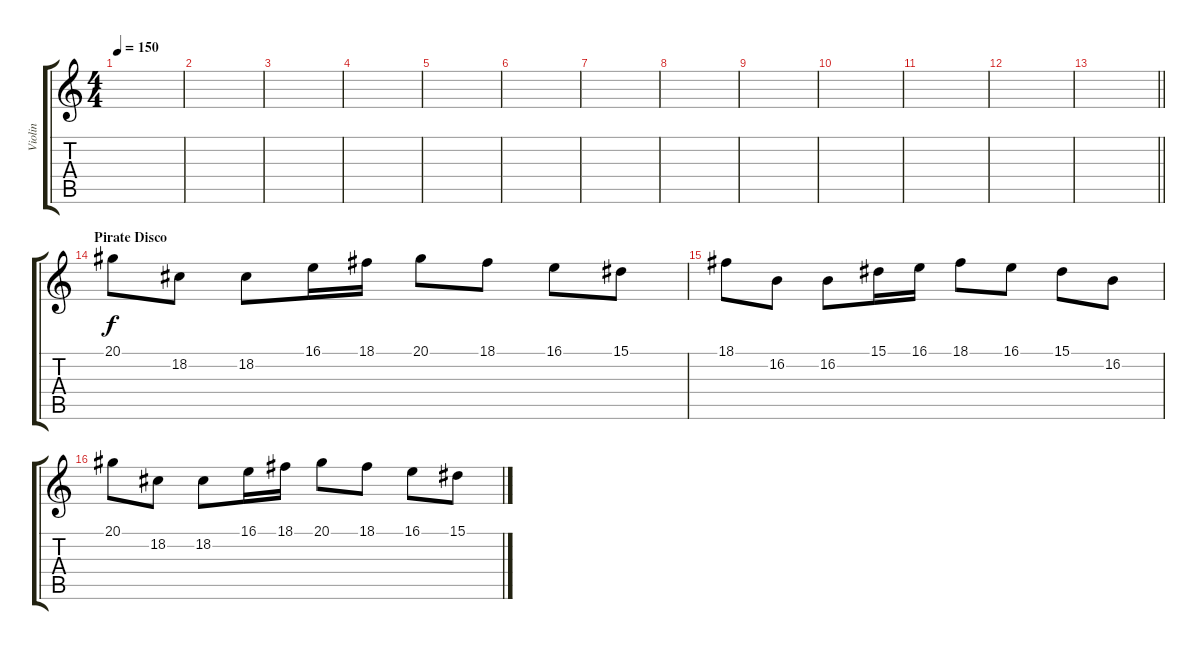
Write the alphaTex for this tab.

\track ("Violin" "Violin") {instrument violin}
\staff {score tabs}
\tuning (C4 G3 Eb3 Bb2 F2 C2) {hide}
\ts (4 4)
\tempo 150
\clef g2
\ks c
|
|
|
|
|
|
|
|
|
|
|
|
\barLineRight lightlight
|
\section ("" "Pirate Disco")
20.1.8 18.2.8 18.2.8 16.1.16 18.1.16 20.1.8 18.1.8 16.1.8 15.1.8 |
18.1.8 16.2.8 16.2.8 15.1.16 16.1.16 18.1.8 16.1.8 15.1.8 16.2.8 |
20.1.8 18.2.8 18.2.8 16.1.16 18.1.16 20.1.8 18.1.8 16.1.8 15.1.8
